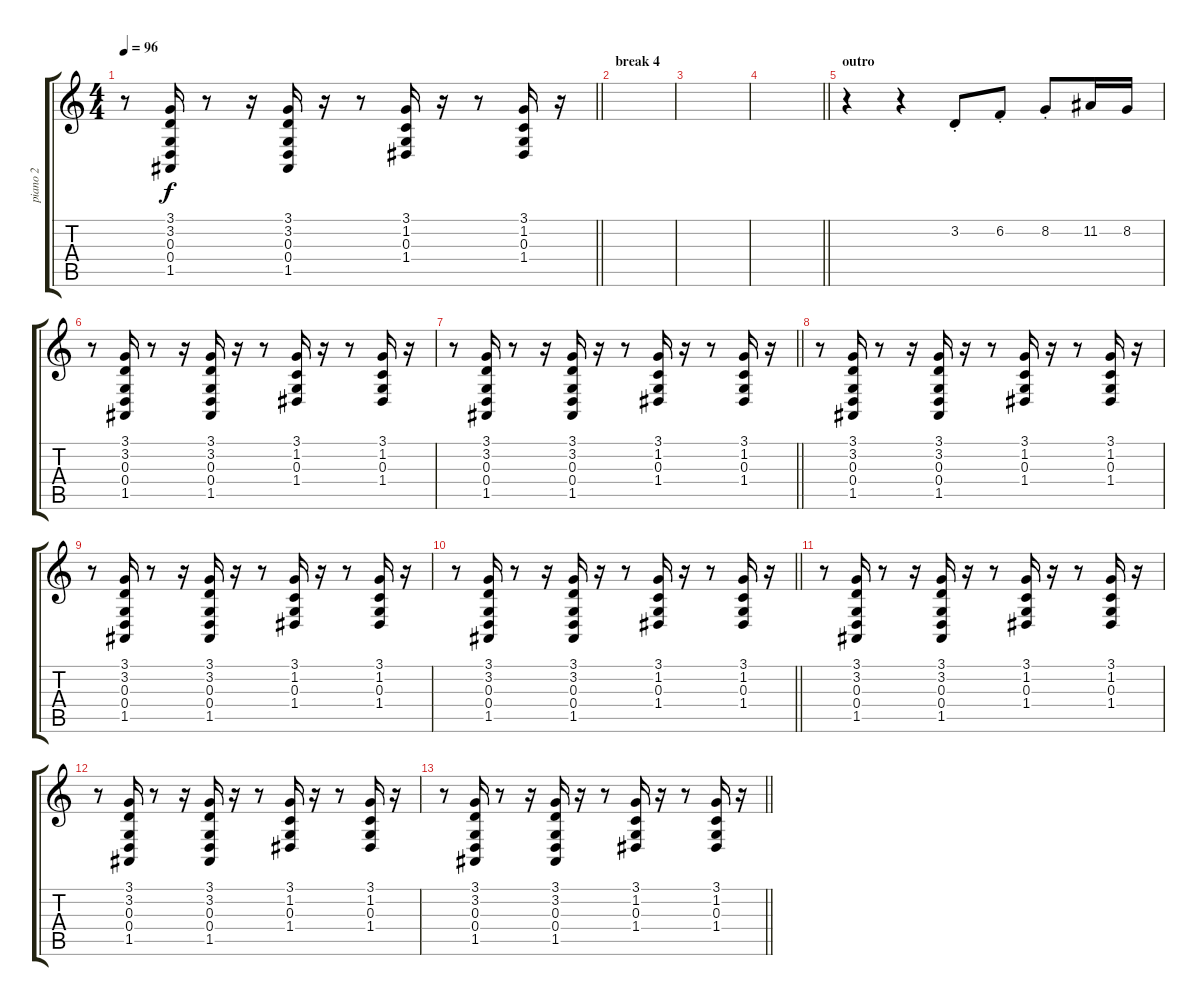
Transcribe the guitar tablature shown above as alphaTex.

\track ("piano 2" "piano 2") {instrument brightacousticpiano}
\staff {score tabs}
\tuning (E4 B3 G3 D3 A2 E2) {hide}
\ts (4 4)
\tempo 96
\clef g2
\barLineRight lightlight
\ks c
r.8{dy f} (3.1 3.2 0.3 0.4 1.5).16 r.8 r.16 (3.1 3.2 0.3 0.4 1.5).16 r.16 r.8 (3.1 1.2 0.3 1.4).16 r.16 r.8 (3.1 1.2 0.3 1.4).16 r.16 |
\section ("" "break 4")
|
|
\barLineRight lightlight
|
\section ("" "outro")
r.4 r.4{volume 14 balance 8 instrument trombone} 3.2{st}.8 6.2{st}.8 8.2{st}.8 11.2.16 8.2.16 |
r.8{volume 12 balance 15 instrument brightacousticpiano} (3.1 3.2 0.3 0.4 1.5).16 r.8 r.16 (3.1 3.2 0.3 0.4 1.5).16 r.16 r.8 (3.1 1.2 0.3 1.4).16 r.16 r.8 (3.1 1.2 0.3 1.4).16 r.16 |
\barLineRight lightlight
r.8 (3.1 3.2 0.3 0.4 1.5).16 r.8 r.16 (3.1 3.2 0.3 0.4 1.5).16 r.16 r.8 (3.1 1.2 0.3 1.4).16 r.16 r.8 (3.1 1.2 0.3 1.4).16 r.16 |
r.8 (3.1 3.2 0.3 0.4 1.5).16 r.8 r.16 (3.1 3.2 0.3 0.4 1.5).16 r.16 r.8 (3.1 1.2 0.3 1.4).16 r.16 r.8 (3.1 1.2 0.3 1.4).16 r.16 |
r.8 (3.1 3.2 0.3 0.4 1.5).16 r.8 r.16 (3.1 3.2 0.3 0.4 1.5).16 r.16 r.8 (3.1 1.2 0.3 1.4).16 r.16 r.8 (3.1 1.2 0.3 1.4).16 r.16 |
\barLineRight lightlight
r.8 (3.1 3.2 0.3 0.4 1.5).16 r.8 r.16 (3.1 3.2 0.3 0.4 1.5).16 r.16 r.8 (3.1 1.2 0.3 1.4).16 r.16 r.8 (3.1 1.2 0.3 1.4).16 r.16 |
r.8 (3.1 3.2 0.3 0.4 1.5).16 r.8 r.16 (3.1 3.2 0.3 0.4 1.5).16 r.16 r.8 (3.1 1.2 0.3 1.4).16 r.16 r.8 (3.1 1.2 0.3 1.4).16 r.16 |
r.8 (3.1 3.2 0.3 0.4 1.5).16 r.8 r.16 (3.1 3.2 0.3 0.4 1.5).16 r.16 r.8 (3.1 1.2 0.3 1.4).16 r.16 r.8 (3.1 1.2 0.3 1.4).16 r.16 |
\barLineRight lightlight
r.8 (3.1 3.2 0.3 0.4 1.5).16 r.8 r.16 (3.1 3.2 0.3 0.4 1.5).16 r.16 r.8 (3.1 1.2 0.3 1.4).16 r.16 r.8 (3.1 1.2 0.3 1.4).16 r.16
